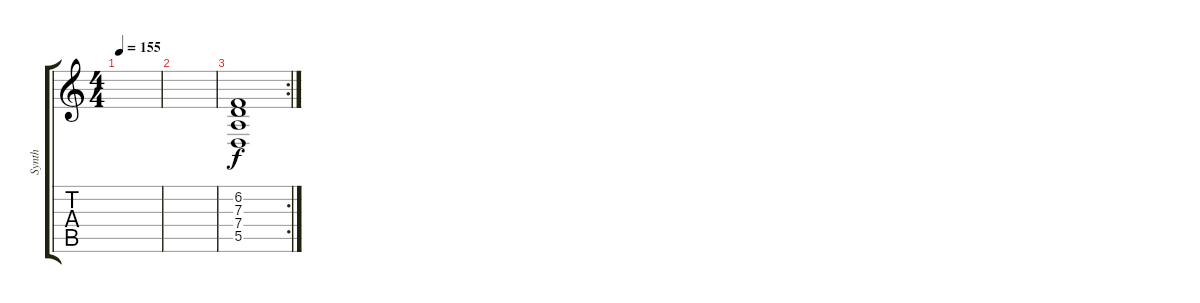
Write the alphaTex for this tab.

\track ("Synth" "Synth") {instrument stringensemble1}
\staff {score tabs}
\tuning (E4 B3 G3 D3 A2 E2) {hide}
\ts (4 4)
\tempo 155
\clef g2
\ks c
|
|
\rc 2
(6.2 7.3 7.4 5.5).1
